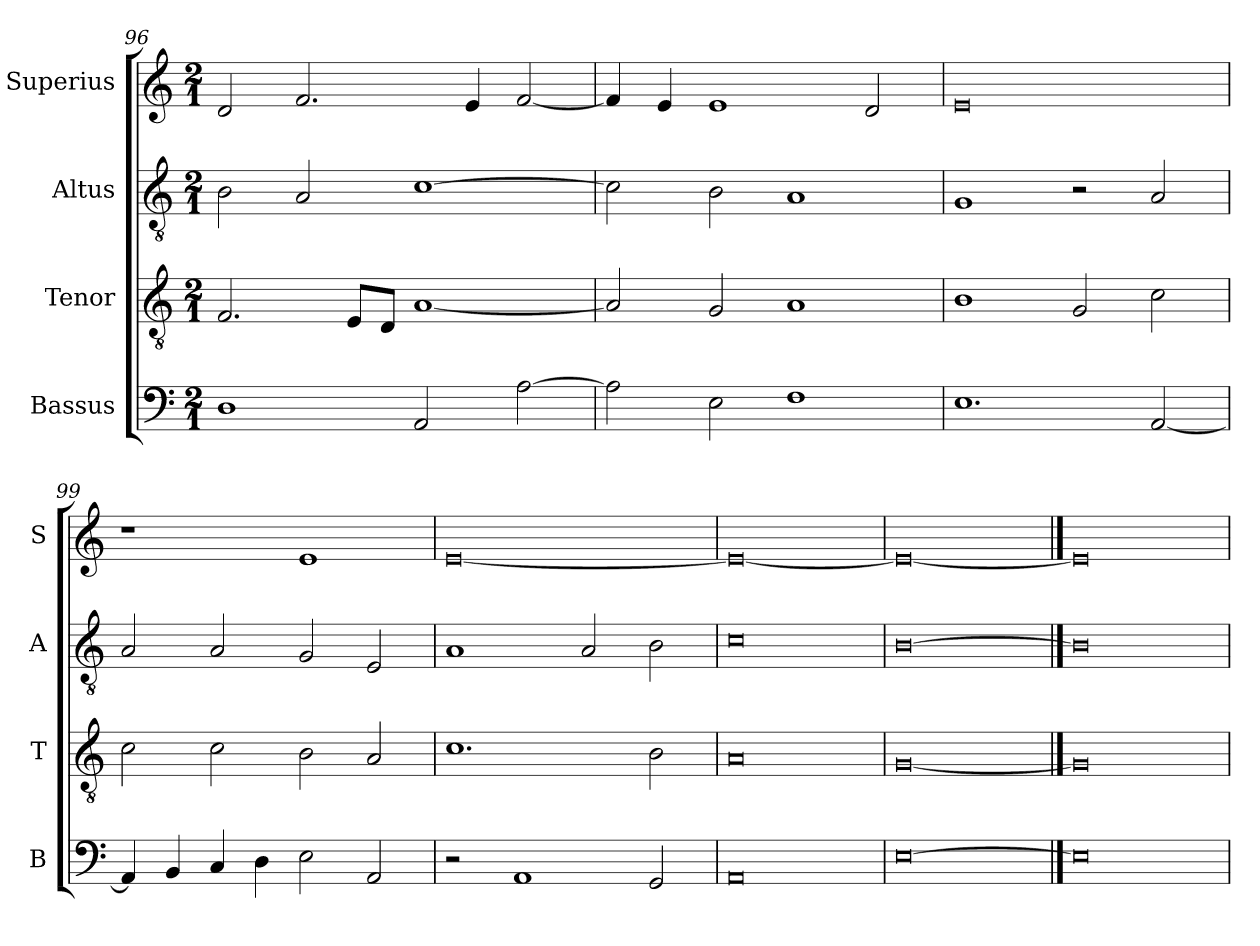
**kern	**kern	**kern	**kern
*part4	*part3	*part2	*part1
*staff4	*staff3	*staff2	*staff1
*I"Bassus	*I"Tenor	*I"Altus	*I"Superius
*I'B	*I'T	*I'A	*I'S
*clefF4	*clefGv2	*clefGv2	*clefG2
*k[]	*k[]	*k[]	*k[]
*C:	*C:	*C:	*C:
*M2/1	*M2/1	*M2/1	*M2/1
=96	=96	=96	=96
1D	2.F	2B	2d
.	.	2A	2.f
.	8EL	.	.
.	8DJ	.	.
2AA	[1A	[1c	.
.	.	.	4e
[2A	.	.	[2f
=97	=97	=97	=97
2A]	2A]	2c]	4f]
.	.	.	4e
2E	2G	2B	1e
1F	1A	1A	.
.	.	.	2d
=98	=98	=98	=98
1.E	1B	1G	0e
.	2G	2r	.
[2AA	2c	2A	.
=99	=99	=99	=99
4AA]	2c	2A	1r
4BB	.	.	.
4C	2c	2A	.
4D	.	.	.
2E	2B	2G	1e
2AA	2A	2E	.
=100	=100	=100	=100
2r	1.c	1A	[0e
1AA	.	.	.
.	.	2A	.
2GG	2B	2B	.
=101	=101	=101	=101
0AA	0A	0c	0e_
=102	=102	=102	=102
[0E	[0G	[0B	0e_
==103	==103	==103	==103
0E]	0G]	0B]	0e]
=	=	=	=
*-	*-	*-	*-
